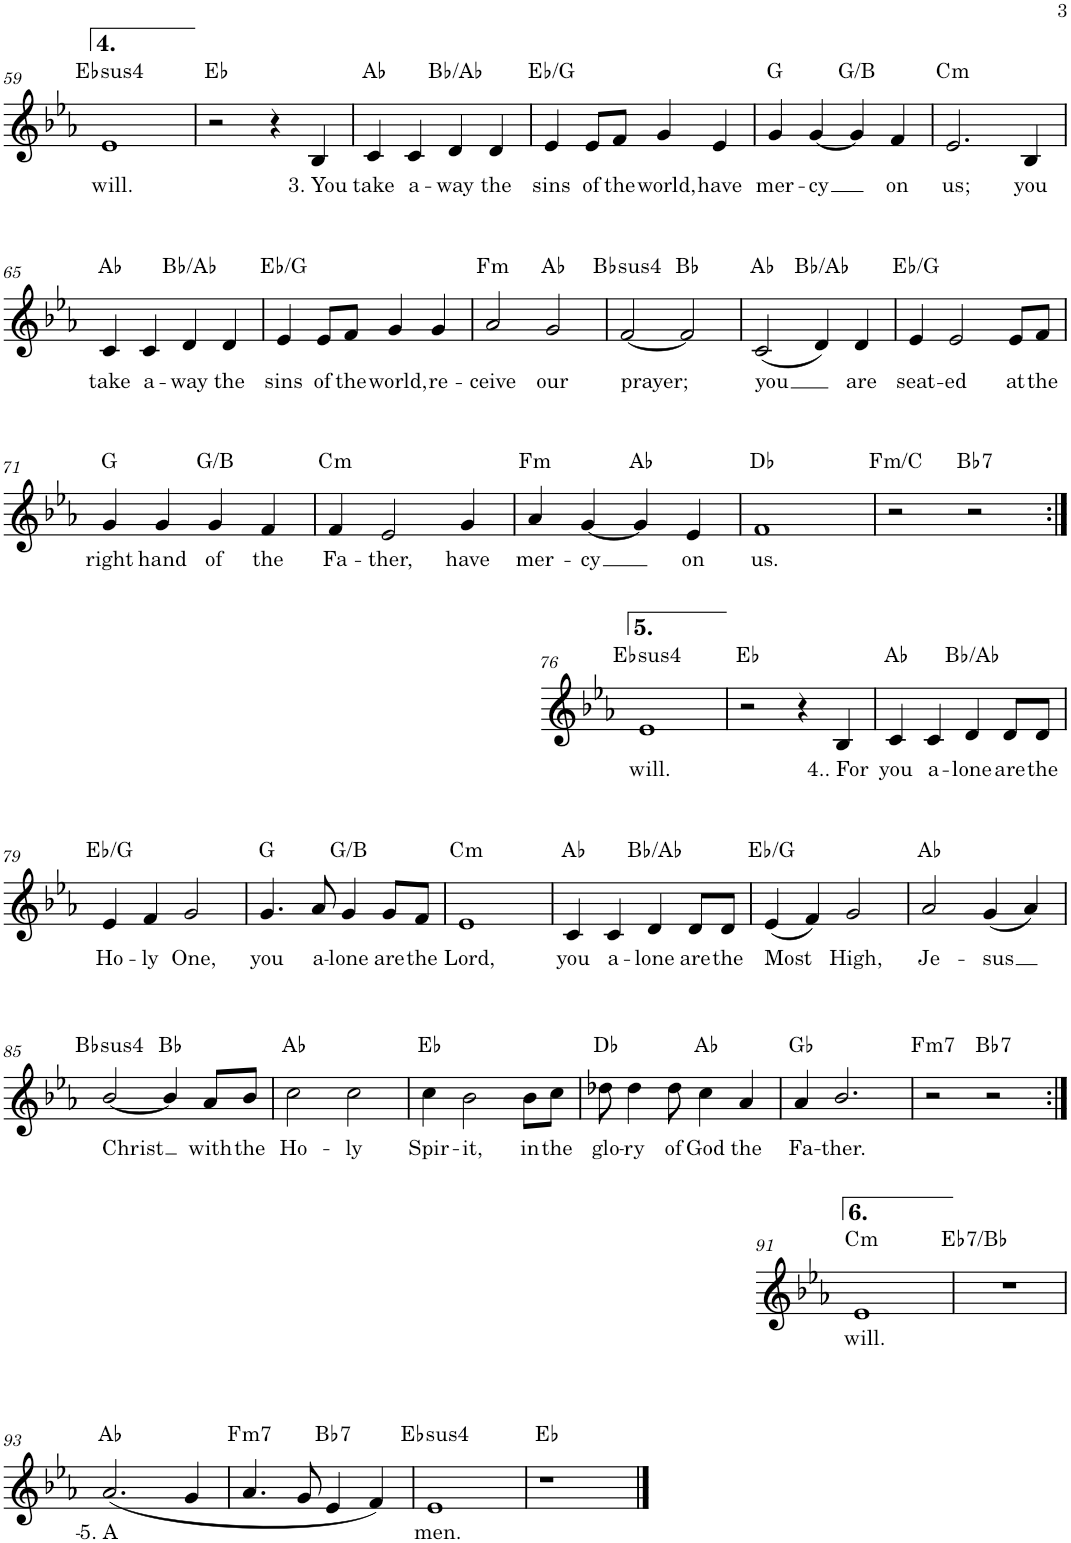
**kern	**text	**harte
*part1	*part1	*part1
*staff1	*staff1	*
*I"Piano	*	*
*I'Pno.	*	*
!!LO:PB:g=z
*clefG2	*	*
*k[b-e-a-]	*	*
*M4/4	*	*
=59	=59	=59
!	!LO:LY:b	!LO:H:kt=4
1e-	will.	Eb:sus4
=60	=60	=60
2r	.	Eb:maj
4r	.	.
!	!LO:LY:b	!
4B-/	3. You	.
=61	=61	=61
!	!LO:LY:b	!
4c/	take	Ab:maj
!	!LO:LY:b	!
4c/	a-	.
!	!LO:LY:b	!
4d/	-way	Bb:maj/b7
!	!LO:LY:b	!
4d/	the	.
=62	=62	=62
!	!LO:LY:b	!
4e-/	sins	Eb:maj/3
!	!LO:LY:b	!
8e-/L	of	.
!	!LO:LY:b	!
8f/J	the	.
!	!LO:LY:b	!
4g/	world,	.
!	!LO:LY:b	!
4e-/	have	.
=63	=63	=63
!	!LO:LY:b	!
4g/	mer-	G:maj
!	!LO:LY:b	!
[4g/	-cy	.
4g/]	.	G:maj/3
!	!LO:LY:b	!
4f/	on	.
=64	=64	=64
!	!LO:LY:b	!LO:H:kt=m
2.e-/	us;	C:min
!	!LO:LY:b	!
4B-/	you	.
!!LO:LB:g=z
=65	=65	=65
!	!LO:LY:b	!
4c/	take	Ab:maj
!	!LO:LY:b	!
4c/	a-	.
!	!LO:LY:b	!
4d/	-way	Bb:maj/b7
!	!LO:LY:b	!
4d/	the	.
=66	=66	=66
!	!LO:LY:b	!
4e-/	sins	Eb:maj/3
!	!LO:LY:b	!
8e-/L	of	.
!	!LO:LY:b	!
8f/J	the	.
!	!LO:LY:b	!
4g/	world,	.
!	!LO:LY:b	!
4g/	re-	.
=67	=67	=67
!	!LO:LY:b	!LO:H:kt=m
2a-/	-ceive	F:min
!	!LO:LY:b	!
2g/	our	Ab:maj
=68	=68	=68
!	!LO:LY:b	!LO:H:kt=4
[2f/	prayer;	Bb:sus4
2f/]	.	Bb:maj
=69	=69	=69
!	!LO:LY:b	!
(2c/	you	Ab:maj
4d/)	.	Bb:maj/b7
!	!LO:LY:b	!
4d/	are	.
=70	=70	=70
!	!LO:LY:b	!
4e-/	seat-	Eb:maj/3
!	!LO:LY:b	!
2e-/	-ed	.
!	!LO:LY:b	!
8e-/L	at	.
!	!LO:LY:b	!
8f/J	the	.
!!LO:LB:g=z
=71	=71	=71
!	!LO:LY:b	!
4g/	right	G:maj
!	!LO:LY:b	!
4g/	hand	.
!	!LO:LY:b	!
4g/	of	G:maj/3
!	!LO:LY:b	!
4f/	the	.
=72	=72	=72
!	!LO:LY:b	!LO:H:kt=m
4f/	Fa-	C:min
!	!LO:LY:b	!
2e-/	-ther,	.
!	!LO:LY:b	!
4g/	have	.
=73	=73	=73
!	!LO:LY:b	!LO:H:kt=m
4a-/	mer-	F:min
!	!LO:LY:b	!
[4g/	-cy	.
4g/]	.	Ab:maj
!	!LO:LY:b	!
4e-/	on	.
=74	=74	=74
!	!LO:LY:b	!
1f	us.	Db:maj
=75	=75	=75
!	!	!LO:H:kt=m
2r	.	F:min/5
!	!	!LO:H:kt=7
2r	.	Bb:7
!!LO:LB:g=z
=76:|!	=76:|!	=76:|!
!	!LO:LY:b	!LO:H:kt=4
1e-	will.	Eb:sus4
=77	=77	=77
2r	.	Eb:maj
4r	.	.
!	!LO:LY:b	!
4B-/	4.. For	.
=78	=78	=78
!	!LO:LY:b	!
4c/	you	Ab:maj
!	!LO:LY:b	!
4c/	a-	.
!	!LO:LY:b	!
4d/	-lone	Bb:maj/b7
!	!LO:LY:b	!
8d/L	are	.
!	!LO:LY:b	!
8d/J	the	.
!!LO:LB:g=z
=79	=79	=79
!	!LO:LY:b	!
4e-/	Ho-	Eb:maj/3
!	!LO:LY:b	!
4f/	-ly	.
!	!LO:LY:b	!
2g/	One,	.
=80	=80	=80
!	!LO:LY:b	!
4.g/	you	G:maj
!	!LO:LY:b	!
8a-/	a-	.
!	!LO:LY:b	!
4g/	-lone	G:maj/3
!	!LO:LY:b	!
8g/L	are	.
!	!LO:LY:b	!
8f/J	the	.
=81	=81	=81
!	!LO:LY:b	!LO:H:kt=m
1e-	Lord,	C:min
=82	=82	=82
!	!LO:LY:b	!
4c/	you	Ab:maj
!	!LO:LY:b	!
4c/	a-	.
!	!LO:LY:b	!
4d/	-lone	Bb:maj/b7
!	!LO:LY:b	!
8d/L	are	.
!	!LO:LY:b	!
8d/J	the	.
=83	=83	=83
!	!LO:LY:b	!
(4e-/	Most	Eb:maj/3
4f/)	.	.
!	!LO:LY:b	!
2g/	High,	.
=84	=84	=84
!	!LO:LY:b	!
2a-/	Je-	Ab:maj
!	!LO:LY:b	!
(4g/	-sus	.
4a-/)	.	.
!!LO:LB:g=z
=85	=85	=85
!	!LO:LY:b	!LO:H:kt=4
[<2b-/	Christ	Bb:sus4
4b-/]	.	Bb:maj
!	!LO:LY:b	!
8a-/L	with	.
!	!LO:LY:b	!
8b-/J	the	.
=86	=86	=86
!	!LO:LY:b	!
2cc\	Ho-	Ab:maj
!	!LO:LY:b	!
2cc\	-ly	.
=87	=87	=87
!	!LO:LY:b	!
4cc\	Spir-	Eb:maj
!	!LO:LY:b	!
2b-\	-it,	.
!	!LO:LY:b	!
8b-\L	in	.
!	!LO:LY:b	!
8cc\J	the	.
=88	=88	=88
!	!LO:LY:b	!
8dd-X\	glo-	Db:maj
!	!LO:LY:b	!
4dd-\	-ry	.
!	!LO:LY:b	!
8dd-\	of	.
!	!LO:LY:b	!
4cc\	God	Ab:maj
!	!LO:LY:b	!
4a-/	the	.
=89	=89	=89
!	!LO:LY:b	!
4a-/	Fa-	Gb:maj
!	!LO:LY:b	!
2.b-/	-ther.	.
=90	=90	=90
!	!	!LO:H:kt=m7
2r	.	F:min7
!	!	!LO:H:kt=7
2r	.	Bb:7
!!LO:LB:g=z
=91:|!	=91:|!	=91:|!
!	!LO:LY:b	!LO:H:kt=m
1e-	will.	C:min
=92	=92	=92
!	!	!LO:H:kt=7
1r	.	Eb:7/5
!!LO:LB:g=z
=93	=93	=93
!	!LO:LY:b	!
(<2.a-/	5. A-	Ab:maj
4g/	.	.
=94	=94	=94
!	!	!LO:H:kt=m7
4.a-/	.	F:min7
8g/	.	.
!	!	!LO:H:kt=7
4e-/	.	Bb:7
4f/)	.	.
=95	=95	=95
!	!LO:LY:b	!LO:H:kt=4
1e-	-men.	Eb:sus4
=96	=96	=96
1r	.	Eb:maj
==	==	==
*-	*-	*-
